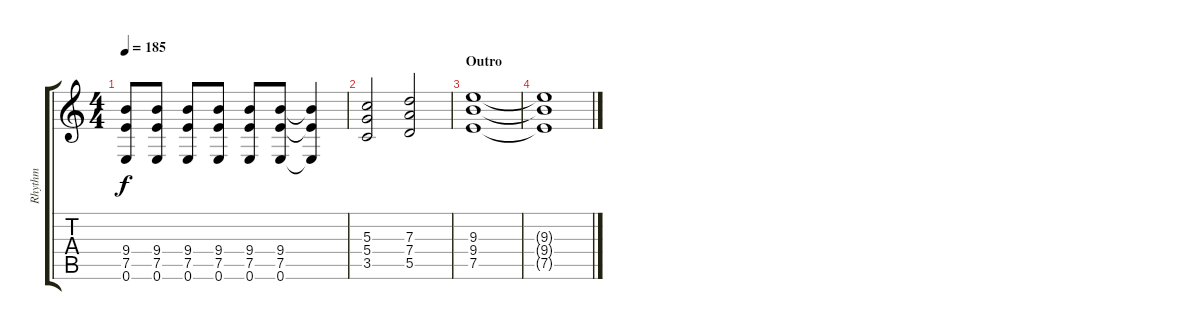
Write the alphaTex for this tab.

\track ("Rhythm" "Rhythm") {instrument distortionguitar}
\staff {score tabs}
\tuning (E4 B3 G3 D3 A2 E2) {hide}
\ts (4 4)
\tempo 185
\clef g2
\ks c
(9.4 7.5 0.6).8{dy f} (9.4 7.5 0.6).8 (9.4 7.5 0.6).8 (9.4 7.5 0.6).8 (9.4 7.5 0.6).8 (9.4 7.5 0.6).8 (9.4{t} 7.5{t} 0.6{t}).4 |
(5.3 5.4 3.5).2 (7.3 7.4 5.5).2 |
\section ("" "Outro")
(9.3 9.4 7.5).1{volume 0} |
(9.3{t} 9.4{t} 7.5{t}).1
